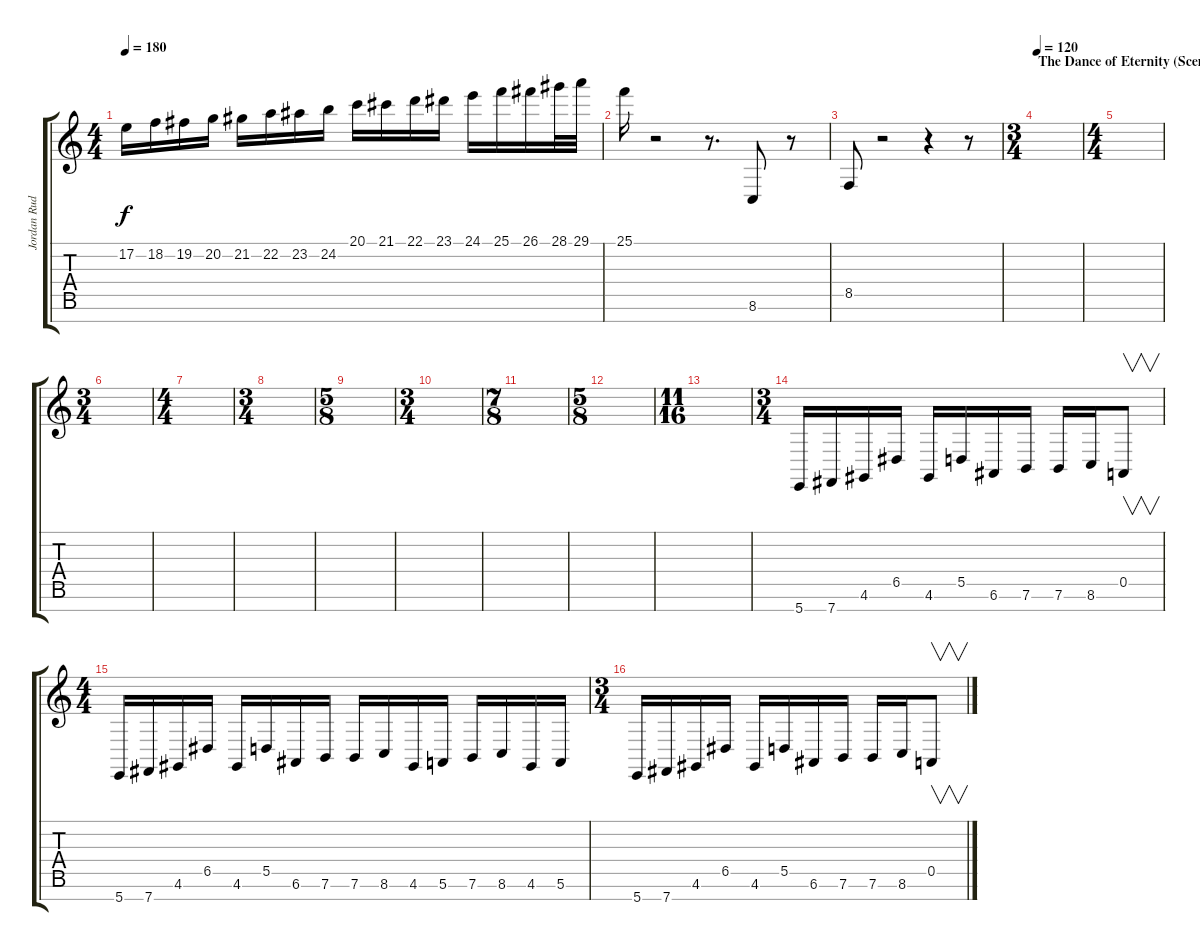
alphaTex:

\track ("Jordan Rudess Lead 2 (Dual Voice)" "Jordan Rud") {instrument lead2sawtooth}
\staff {score tabs}
\tuning (E4 B3 G3 D3 A2 E2 B1) {hide}
\ts (4 4)
\tempo 180
\clef g2
\ks c
17.2.16{dy f} 18.2.16 19.2.16 20.2.16 21.2.16 22.2.16 23.2.16 24.2.16 20.1.16 21.1.16 22.1.16 23.1.16 24.1.16 25.1.16 26.1.16 28.1.32 29.1.32 |
25.1.16 r.2 r.8{d} 8.6.8 r.8 |
8.5.8 r.2 r.4 r.8 |
\ts (3 4)
\section ("" "The Dance of Eternity (Scenes from a Memory) IV")
\tempo 120
|
\ts (4 4)
|
\ts (3 4)
|
\ts (4 4)
|
\ts (3 4)
|
\ts (5 8)
|
\ts (3 4)
|
\ts (7 8)
|
\ts (5 8)
|
\ts (11 16)
|
\ts (3 4)
5.7.16{volume 8 instrument lead2sawtooth} 7.7.16 4.6.16 6.5.16 4.6.16 5.5.16 6.6.16 7.6.16 7.6.16 8.6.16 0.5.8{v} |
\ts (4 4)
5.7.16 7.7.16 4.6.16 6.5.16 4.6.16 5.5.16 6.6.16 7.6.16 7.6.16 8.6.16 4.6.16 5.6.16 7.6.16 8.6.16 4.6.16 5.6.16 |
\ts (3 4)
5.7.16 7.7.16 4.6.16 6.5.16 4.6.16 5.5.16 6.6.16 7.6.16 7.6.16 8.6.16 0.5.8{v}
